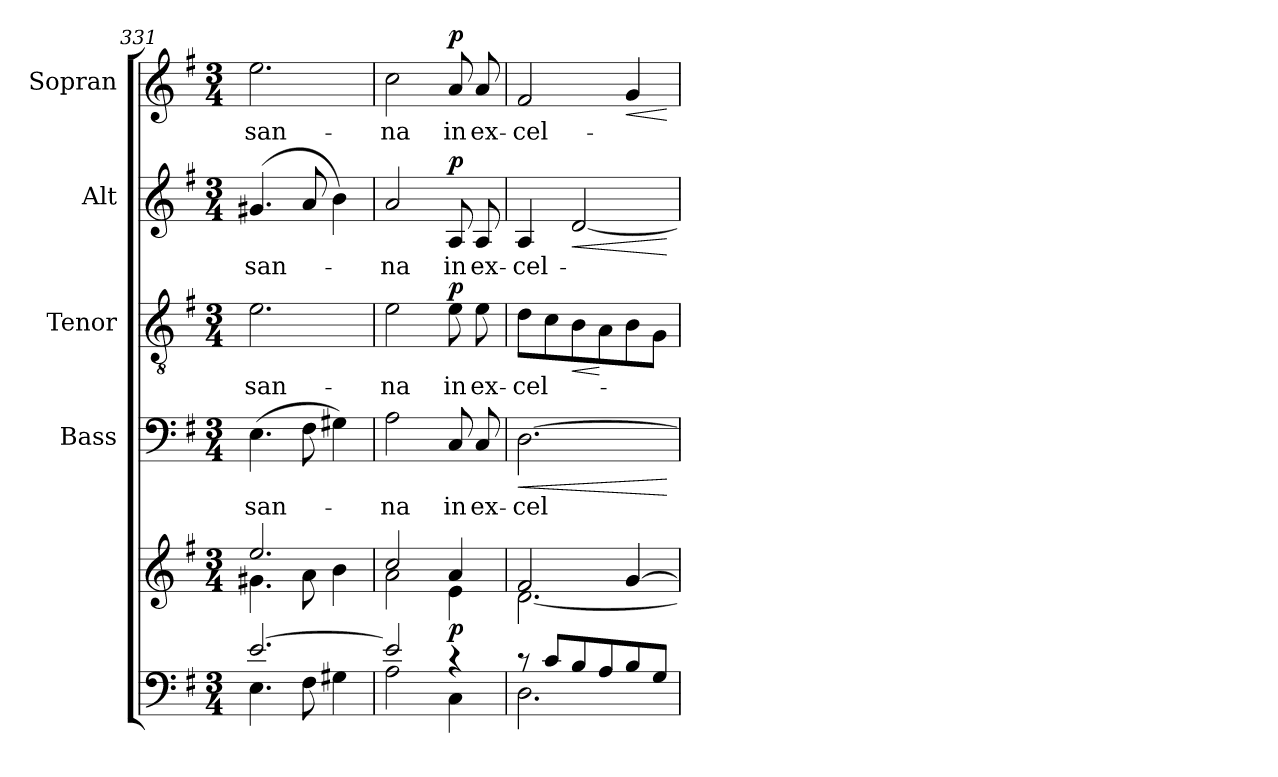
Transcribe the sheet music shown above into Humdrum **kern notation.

**kern	**kern	**dynam	**kern	**text	**dynam	**kern	**text	**dynam	**kern	**text	**dynam	**kern	**text	**dynam
*part5	*part5	*part5	*part4	*part4	*part4	*part3	*part3	*part3	*part2	*part2	*part2	*part1	*part1	*part1
*staff6	*staff5	*staff5/6	*staff4	*staff4	*staff4	*staff3	*staff3	*staff3	*staff2	*staff2	*staff2	*staff1	*staff1	*staff1
*	*	*	*I"Bass	*	*	*I"Tenor	*	*	*I"Alt	*	*	*I"Sopran	*	*
*	*	*	*I'B.	*	*	*I'T.	*	*	*I'A.	*	*	*I'S.	*	*
*clefF4	*clefG2	*	*clefF4	*	*	*clefGv2	*	*	*clefG2	*	*	*clefG2	*	*
*k[f#]	*k[f#]	*	*k[f#]	*	*	*k[f#]	*	*	*k[f#]	*	*	*k[f#]	*	*
*G:	*G:	*	*G:	*	*	*G:	*	*	*G:	*	*	*G:	*	*
*M3/4	*M3/4	*	*M3/4	*	*	*M3/4	*	*	*M3/4	*	*	*M3/4	*	*
=331	=331	=331	=331	=331	=331	=331	=331	=331	=331	=331	=331	=331	=331	=331
*^	*^	*	*	*	*	*	*	*	*	*	*	*	*	*
!	!	!	!	!	!	!LO:LY:b	!	!	!LO:LY:b	!	!	!LO:LY:b	!	!	!LO:LY:b	!
[>2.e/	4.E\	2.ee/	4.g#X\	.	(>4.E\	-san-	.	2.e\	-san-	.	(4.g#X/	-san-	.	2.ee\	-san-	.
.	8F#\	.	8a\	.	8F#\	.	.	.	.	.	8a/	.	.	.	.	.
.	4G#X\	.	4b\	.	4G#X\)	.	.	.	.	.	4b\)	.	.	.	.	.
=332	=332	=332	=332	=332	=332	=332	=332	=332	=332	=332	=332	=332	=332	=332	=332	=332
!	!	!	!	!	!	!LO:LY:b	!	!	!LO:LY:b	!	!	!LO:LY:b	!	!	!LO:LY:b	!
2e/]	2A\	2cc/	2a\	.	2A\	-na	.	2e\	-na	.	2a/	-na	.	2cc\	-na	.
!	!	!	!	!LO:DY:b	!	!LO:LY:b	!	!	!LO:LY:b	!LO:DY:a	!	!LO:LY:b	!LO:DY:a	!	!LO:LY:b	!LO:DY:a
4rc	4C\	4a/	4e\	p	8C/	in	.	8e\	in	p	8A/	in	p	8a/	in	p
!	!	!	!	!	!	!LO:LY:b	!	!	!LO:LY:b	!	!	!LO:LY:b	!	!	!LO:LY:b	!
.	.	.	.	.	8C/	ex-	.	8e\	ex-	.	8A/	ex-	.	8a/	ex-	.
=333	=333	=333	=333	=333	=333	=333	=333	=333	=333	=333	=333	=333	=333	=333	=333	=333
!	!	!	!	!	!	!LO:LY:b	!LO:HP:b	!	!LO:LY:b	!	!	!LO:LY:b	!	!	!LO:LY:b	!
8rc	2.D\	2f#/	[<2.d\	.	[2.D\	-cel-	<	8d\L	-cel-	.	4A/	-cel-	.	2f#/	-cel-	.
8c/L	.	.	.	.	.	.	.	8c\	.	.	.	.	.	.	.	.
!	!	!	!	!	!	!	!	!	!	!LO:HP:b	!	!	!LO:HP:b	!	!	!
8B/	.	.	.	.	.	.	.	8B\	.	<	[2d/	.	<	.	.	.
8A/	.	.	.	.	.	.	.	8A\	.	[	.	.	.	.	.	.
!	!	!	!	!	!	!	!	!	!	!	!	!	!	!	!	!LO:HP:b
8B/	.	[>4g/	.	.	.	.	.	8B\	.	.	.	.	.	4g/	.	<
8G/J	.	.	.	.	.	.	.	8G\J	.	.	.	.	.	.	.	.
*v	*v	*	*	*	*	*	*	*	*	*	*	*	*	*	*	*
*	*v	*v	*	*	*	*	*	*	*	*	*	*	*	*	*
.	.	.	.	.	[	.	.	.	.	.	[	.	.	[
=	=	=	=	=	=	=	=	=	=	=	=	=	=	=
*-	*-	*-	*-	*-	*-	*-	*-	*-	*-	*-	*-	*-	*-	*-
